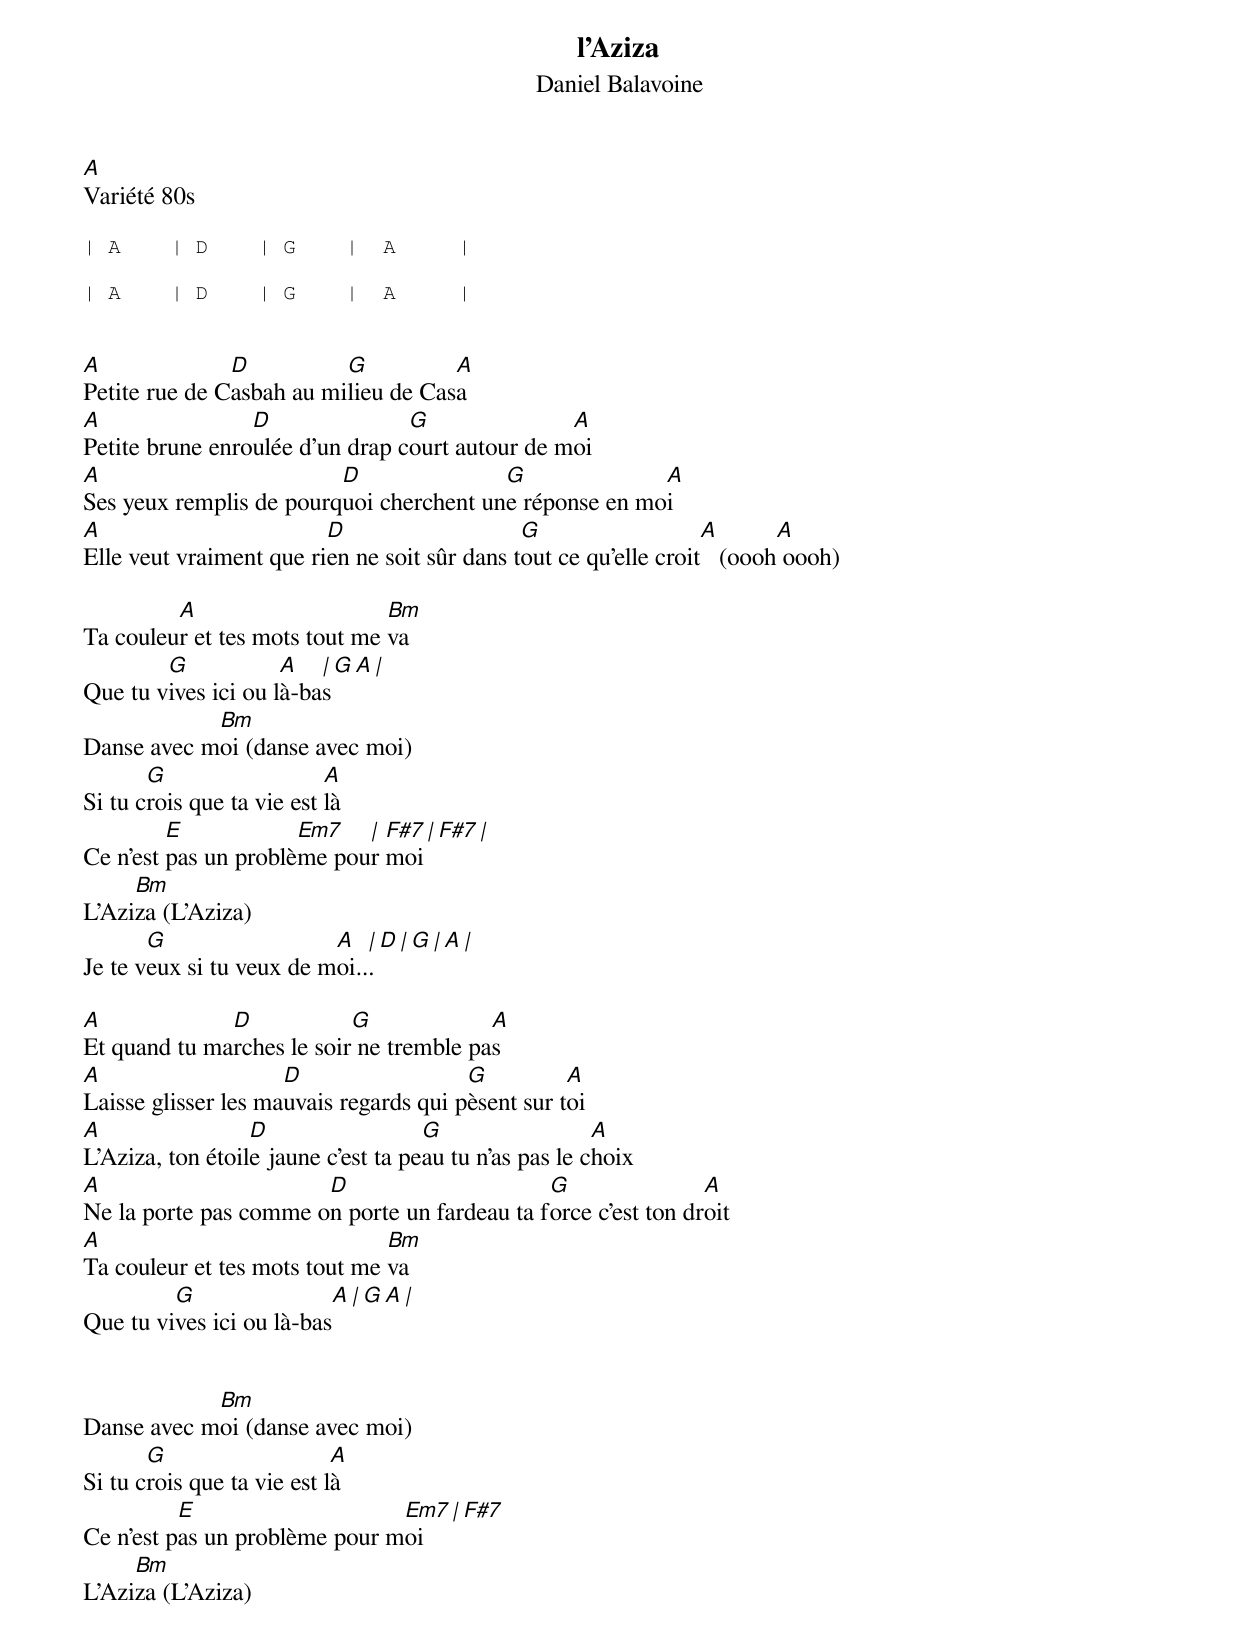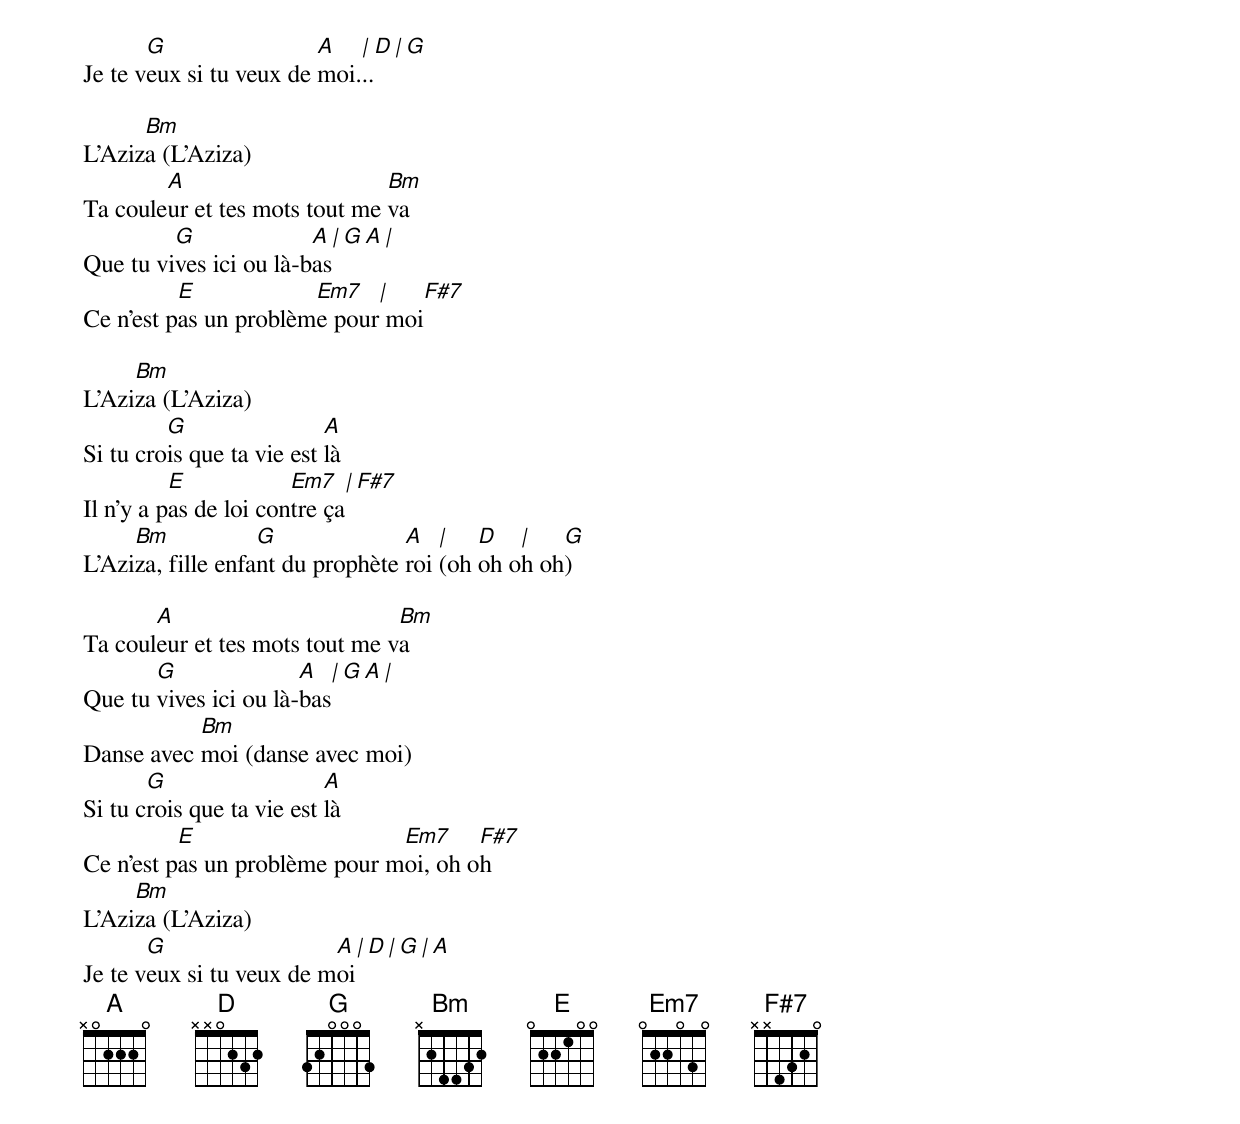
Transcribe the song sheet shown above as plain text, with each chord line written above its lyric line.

l'Aziza
Daniel Balavoine
A
Variété 80s

| A    | D    | G    |  A     |

| A    | D    | G    |  A     |


A              D          G          A
Petite rue de Casbah au milieu de Casa
A                D               G               A
Petite brune enroulée d'un drap court autour de moi
A                        D               G              A
Ses yeux remplis de pourquoi cherchent une réponse en moi
A                        D                    G                   A       A
Elle veut vraiment que rien ne soit sûr dans tout ce qu'elle croit   (oooh oooh)

         A                     Bm
Ta couleur et tes mots tout me va
        G            A   | G   A  |
Que tu vives ici ou là-bas
            Bm
Danse avec moi (danse avec moi)
       G                   A
Si tu crois que ta vie est là
         E            Em7   | F#7    | F#7    |
Ce n'est pas un problème pour moi
     Bm
L'Aziza (L'Aziza)
       G                  A   | D   | G   | A    |
Je te veux si tu veux de moi...

A             D            G             A
Et quand tu marches le soir ne tremble pas
A                    D                  G          A
Laisse glisser les mauvais regards qui pèsent sur toi
A                 D                  G                  A
L'Aziza, ton étoile jaune c'est ta peau tu n'as pas le choix
A                      D                      G                A
Ne la porte pas comme on porte un fardeau ta force c'est ton droit
A                              Bm
Ta couleur et tes mots tout me va
         G                  A   | G   A  |
Que tu vives ici ou là-bas


            Bm
Danse avec moi (danse avec moi)
       G                    A
Si tu crois que ta vie est là
          E                    Em7   |   F#7
Ce n'est pas un problème pour moi
     Bm
L'Aziza (L'Aziza)
       G                 A   |   D   |   G
Je te veux si tu veux de moi...

      Bm
L'Aziza (L'Aziza)
        A                      Bm
Ta couleur et tes mots tout me va
         G              A   |  G   A  |
Que tu vives ici ou là-bas
          E            Em7   |   F#7
Ce n'est pas un problème pour moi

     Bm
L'Aziza (L'Aziza)
         G                 A
Si tu crois que ta vie est là
          E            Em7   |   F#7
Il n'y a pas de loi contre ça
     Bm            G              A   |   D   |   G
L'Aziza, fille enfant du prophète roi (oh oh oh oh)

       A                        Bm
Ta couleur et tes mots tout me va
       G               A   | G   A  |
Que tu vives ici ou là-bas
           Bm
Danse avec moi (danse avec moi)
       G                   A
Si tu crois que ta vie est là
          E                    Em7     F#7
Ce n'est pas un problème pour moi, oh oh
     Bm
L'Aziza (L'Aziza)
       G                  A   |   D   |   G   | A
Je te veux si tu veux de moi
